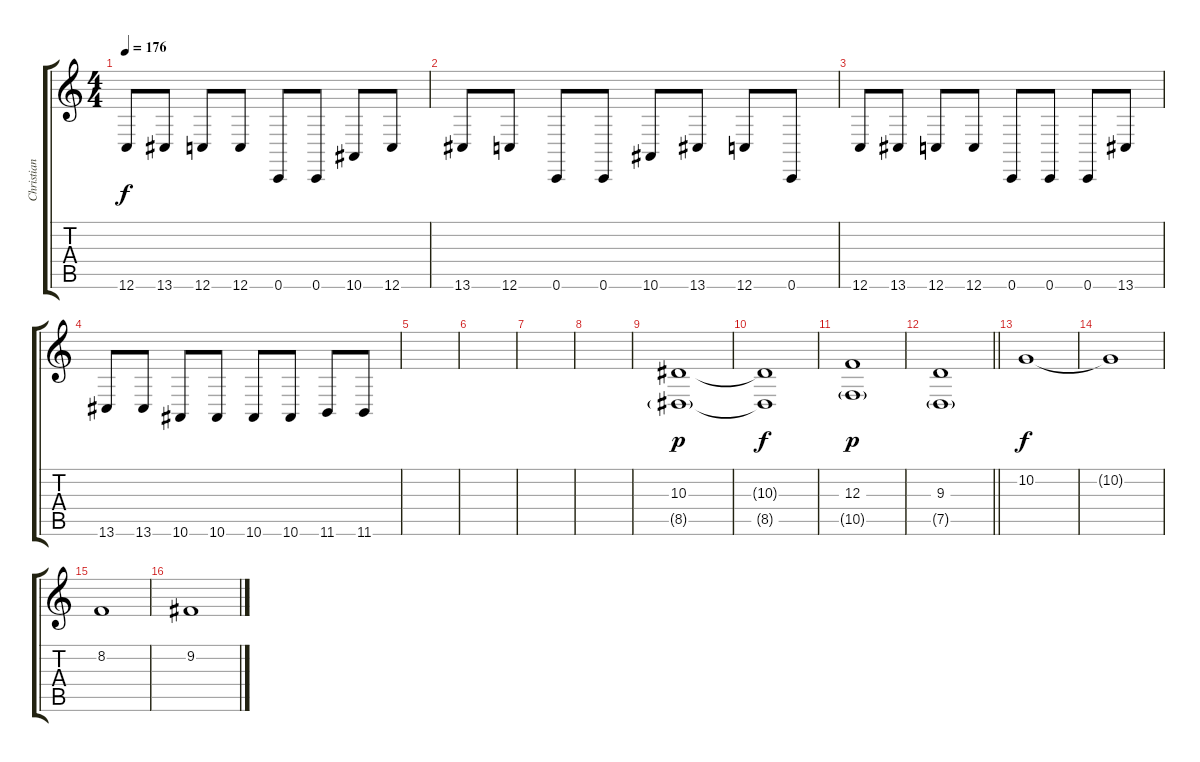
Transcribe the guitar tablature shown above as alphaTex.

\track ("Christian 1" "Christian ") {instrument lead2sawtooth}
\staff {score tabs}
\tuning (D4 A3 F3 C3 G2 C2) {hide}
\ts (4 4)
\tempo 176
\clef g2
\ks c
12.6.8{dy f} 13.6.8 12.6.8 12.6.8 0.6.8 0.6.8 10.6.8 12.6.8 |
13.6.8 12.6.8 0.6.8 0.6.8 10.6.8 13.6.8 12.6.8 0.6.8 |
12.6.8 13.6.8 12.6.8 12.6.8 0.6.8 0.6.8 0.6.8 13.6.8 |
13.6.8 13.6.8 10.6.8 10.6.8 10.6.8 10.6.8 11.6.8 11.6.8 |
|
|
|
|
(10.3 8.5{g}).1{dy p volume 12 instrument choiraahs} |
(10.3{t} 8.5{t}).1{dy f} |
(12.3 10.5{g}).1{dy p} |
\barLineRight lightlight
(9.3 7.5{g}).1 |
10.2.1{dy f volume 8} |
10.2{t}.1 |
8.2.1 |
9.2.1
